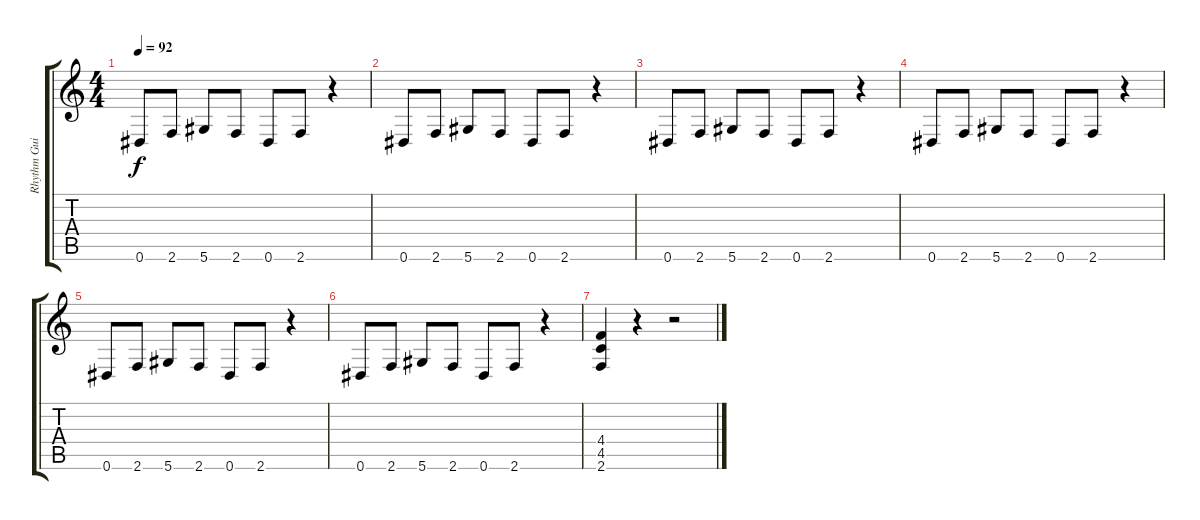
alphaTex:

\track ("Rhythm Guitar" "Rhythm Gui") {instrument distortionguitar}
\staff {score tabs}
\tuning (Eb4 Bb3 Gb3 Db3 Ab2 Eb2) {hide}
\ts (4 4)
\tempo 92
\clef g2
\ks c
0.6.8{dy f} 2.6.8 5.6.8 2.6.8 0.6.8 2.6.8 r.4 |
0.6.8 2.6.8 5.6.8 2.6.8 0.6.8 2.6.8 r.4 |
0.6.8 2.6.8 5.6.8 2.6.8 0.6.8 2.6.8 r.4 |
0.6.8 2.6.8 5.6.8 2.6.8 0.6.8 2.6.8 r.4 |
0.6.8 2.6.8 5.6.8 2.6.8 0.6.8 2.6.8 r.4 |
0.6.8 2.6.8 5.6.8 2.6.8 0.6.8 2.6.8 r.4 |
(4.4 4.5 2.6).4 r.4 r.2
